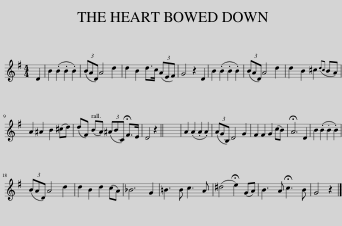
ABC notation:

X:1
L:1/8
M:4/4
I:linebreak $
K:G
V:1 treble
V:1
 D2 | B2 (.B2 .B2 .B2) | (3(BAD) A4 d2 | d2 B2 d>c (3(AEF) | G4 z2 D2 | %5
 B2 (.B2 .B2 .B2) | (3(BAD) A4 d2 | d2 B2 ^c2({dc} BA) |$ A2 ^A2 B2 (^cd) | (dF) (BA) (3(^ABC) !fermata!F>E | %10
 D4 z2 || x8 | A2 (.A2 .A2 .A2) | (3(AGB,) D4 G2 | F2 F2 G2 (cB) | %15
 !fermata!A6 D2 | B2 (.B2 .B2 .B2) |$ (3(BAD) A4 d2 | d2 B2 d2 (cA) | _B6 G2 | %20
 =B3 B c3 A | (^d4 !fermata!e2) (GA) | B3 A !fermata!c3 B | G4 z2 |] %24
